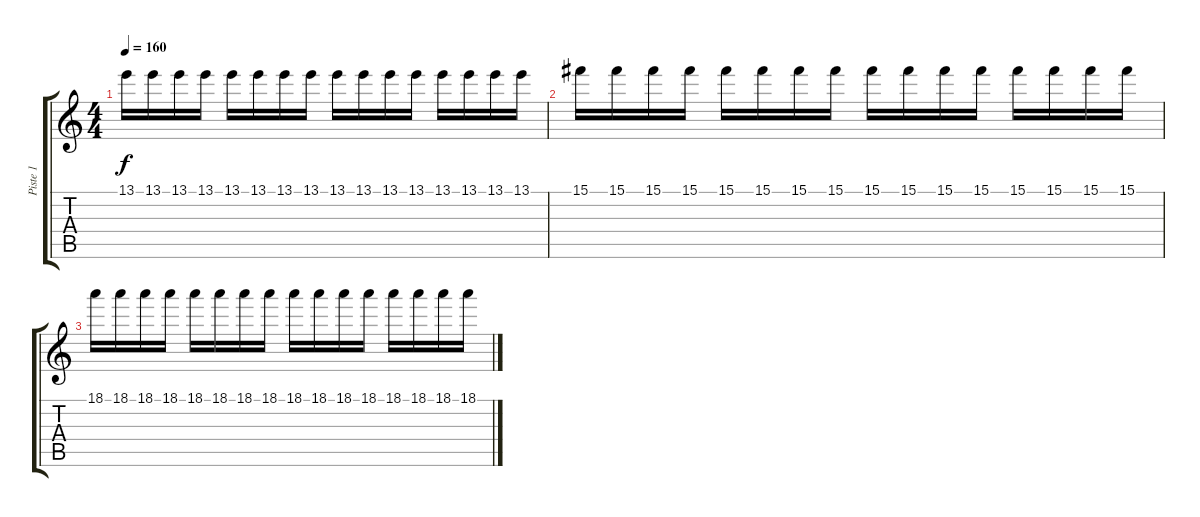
\track ("Piste 1" "Piste 1") {instrument distortionguitar}
\staff {score tabs}
\tuning (Eb4 Bb3 Gb3 Db3 Ab2 Db2) {hide}
\ts (4 4)
\tempo 160
\clef g2
\ks c
13.1.16{dy f} 13.1.16 13.1.16 13.1.16 13.1.16 13.1.16 13.1.16 13.1.16 13.1.16 13.1.16 13.1.16 13.1.16 13.1.16 13.1.16 13.1.16 13.1.16 |
15.1.16 15.1.16 15.1.16 15.1.16 15.1.16 15.1.16 15.1.16 15.1.16 15.1.16 15.1.16 15.1.16 15.1.16 15.1.16 15.1.16 15.1.16 15.1.16 |
18.1.16 18.1.16 18.1.16 18.1.16 18.1.16 18.1.16 18.1.16 18.1.16 18.1.16 18.1.16 18.1.16 18.1.16 18.1.16 18.1.16 18.1.16 18.1.16
